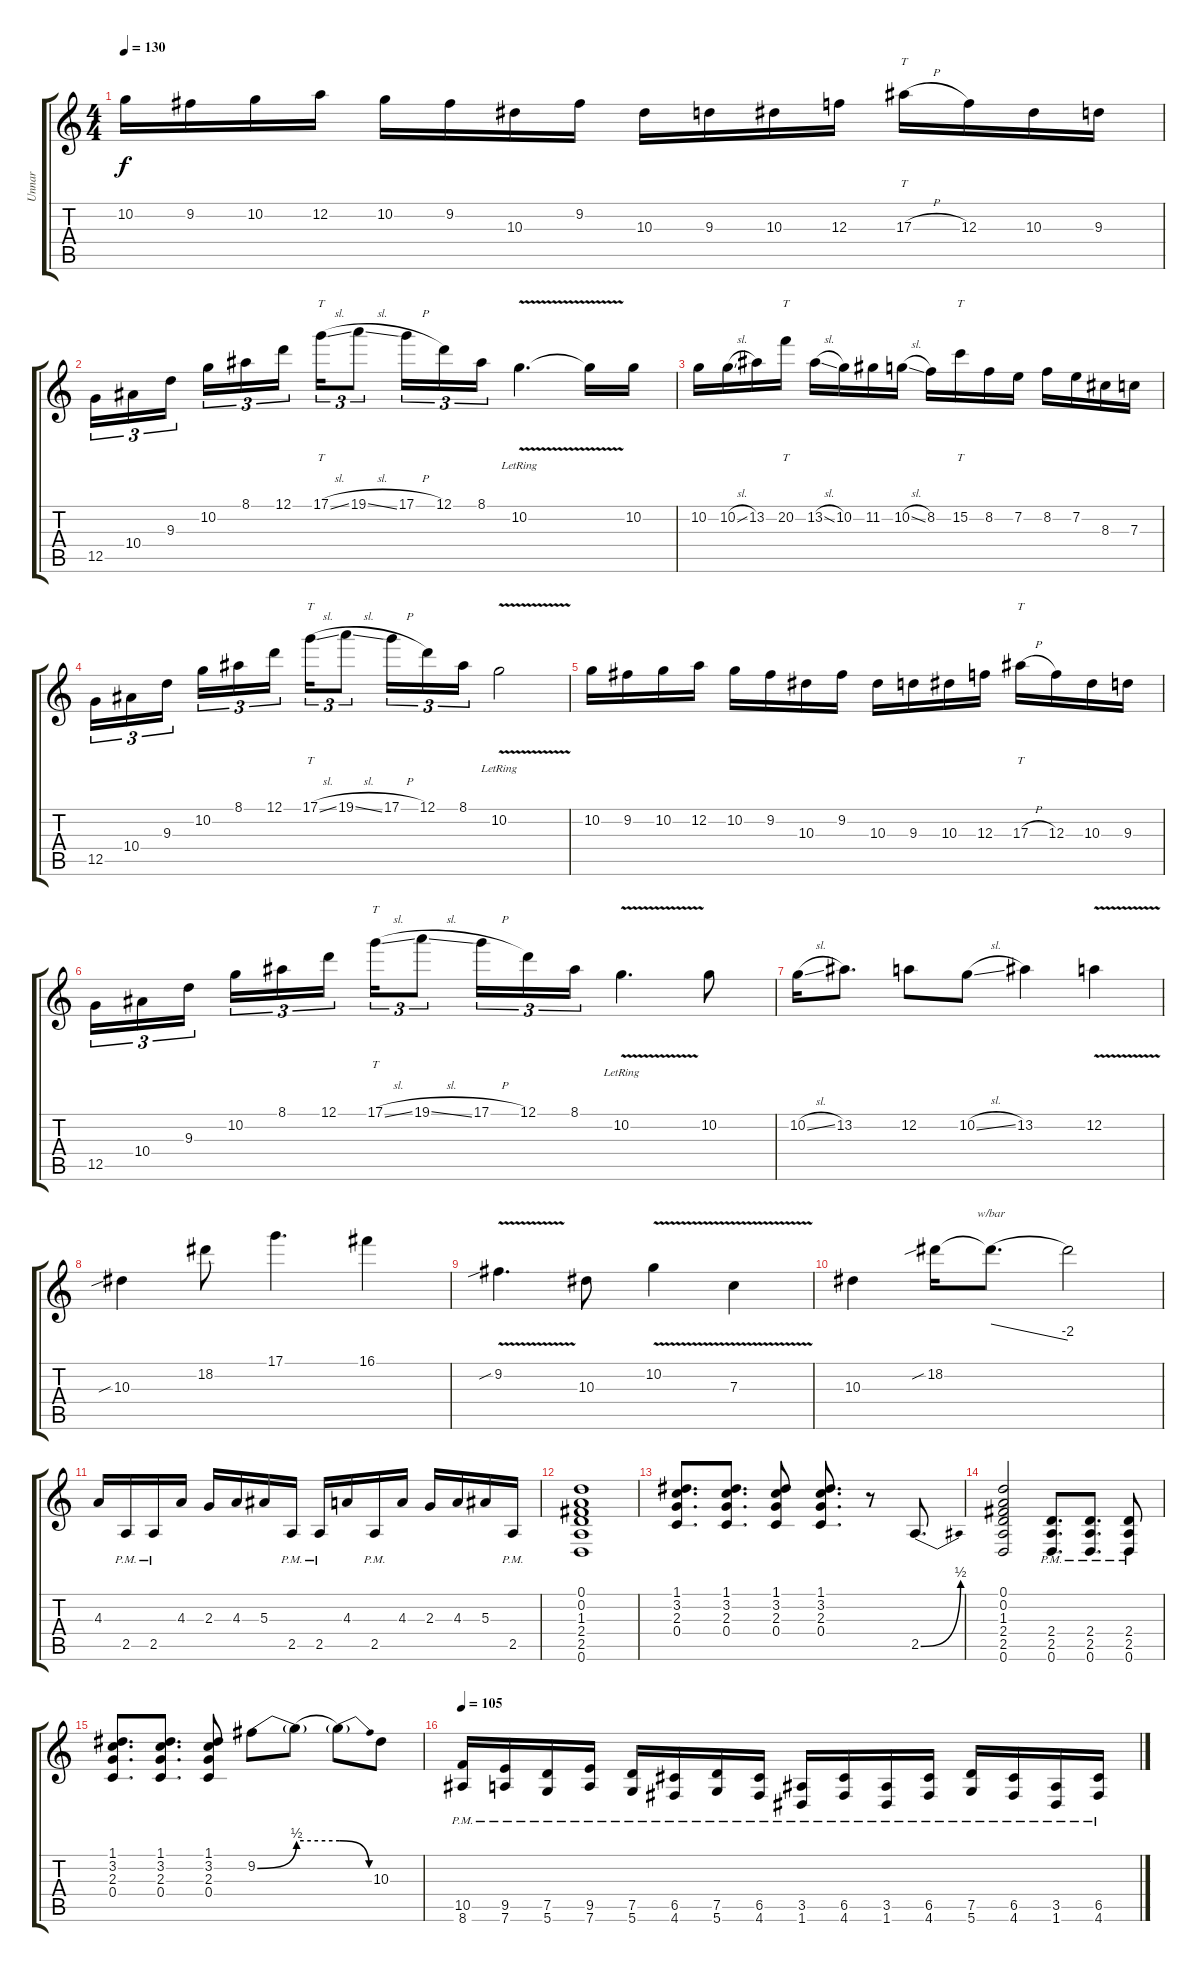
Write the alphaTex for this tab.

\track ("Unnar" "Unnar") {instrument distortionguitar}
\staff {score tabs}
\tuning (D4 A3 F3 C3 G2 D2) {hide}
\ts (4 4)
\tempo 130
\clef g2
\ks c
10.2.16{dy f} 9.2.16 10.2.16 12.2.16 10.2.16 9.2.16 10.3.16 9.2.16 10.3.16 9.3.16 10.3.16 12.3.16 17.3{h}.16{tt} 12.3.16 10.3.16 9.3.16 |
12.5.16{tu (3 2)} 10.4.16{tu (3 2)} 9.3.16{tu (3 2) beam splitsecondary} 10.2.16{tu (3 2)} 8.1.16{tu (3 2)} 12.1.16{tu (3 2)} 17.1{sl}.16{tt tu (3 2)} 19.1{sl}.8{tu (3 2)} 17.1{h}.16{tu (3 2)} 12.1.16{tu (3 2)} 8.1.16{tu (3 2)} 10.2{v lr}.4{d} 10.2{t}.16 10.2.16 |
10.2.16 10.2{sl}.16 13.2.16 20.2.16{tt} 13.2{sl}.16 10.2.16 11.2.16 10.2{sl}.16 8.2.16 15.2.16{tt} 8.2.16 7.2.16 8.2.16 7.2.16 8.3.16 7.3.16 |
12.5.16{tu (3 2)} 10.4.16{tu (3 2)} 9.3.16{tu (3 2) beam splitsecondary} 10.2.16{tu (3 2)} 8.1.16{tu (3 2)} 12.1.16{tu (3 2)} 17.1{sl}.16{tt tu (3 2)} 19.1{sl}.8{tu (3 2)} 17.1{h}.16{tu (3 2)} 12.1.16{tu (3 2)} 8.1.16{tu (3 2)} 10.2{v lr}.2 |
10.2.16 9.2.16 10.2.16 12.2.16 10.2.16 9.2.16 10.3.16 9.2.16 10.3.16 9.3.16 10.3.16 12.3.16 17.3{h}.16{tt} 12.3.16 10.3.16 9.3.16 |
12.5.16{tu (3 2)} 10.4.16{tu (3 2)} 9.3.16{tu (3 2) beam splitsecondary} 10.2.16{tu (3 2)} 8.1.16{tu (3 2)} 12.1.16{tu (3 2)} 17.1{sl}.16{tt tu (3 2)} 19.1{sl}.8{tu (3 2)} 17.1{h}.16{tu (3 2)} 12.1.16{tu (3 2)} 8.1.16{tu (3 2)} 10.2{v lr}.4{d} 10.2.8 |
10.2{sl}.16 13.2.8{d} 12.2.8 10.2{sl}.8 13.2.4 12.2{v}.4 |
10.3{sib}.4 18.2.8 17.1.4{d} 16.1.4 |
9.2{v sib}.4{d} 10.3.8 10.2{v}.4 7.3{v}.4 |
10.3.4 18.2{sib}.16 18.2{t}.8{d tbe (dive default 0 0 60 -8)} 18.2{t}.2 |
4.3.16 2.5{pm}.16 2.5{pm}.16 4.3.16 2.3.16 4.3.16 5.3.16 2.5{pm}.16 2.5{pm}.16 4.3.16 2.5{pm}.16 4.3.16 2.3.16 4.3.16 5.3.16 2.5{pm}.16 |
(0.1 0.2 1.3 2.4 2.5 0.6).1 |
(1.1 3.2 2.3 0.4).8{d} (1.1 3.2 2.3 0.4).8{d} (1.1 3.2 2.3 0.4).8 (1.1 3.2 2.3 0.4).8{d} r.8 2.5{be (bend 0 0 60 2)}.8{d} |
(0.1 0.2 1.3 2.4 2.5 0.6).2 (2.4{pm} 2.5{pm} 0.6{pm}).8{d} (2.4{pm} 2.5{pm} 0.6{pm}).8{d} (2.4{pm} 2.5{pm} 0.6{pm}).8 |
(1.1 3.2 2.3 0.4).8{d} (1.1 3.2 2.3 0.4).8{d} (1.1 3.2 2.3 0.4).8 9.2{be (bend 0 0 60 2)}.8 9.2{be (hold 0 2 60 2) t}.8 9.2{be (release 0 2 60 0) t}.8 10.3.8 |
\tempo 105
(10.5{pm} 8.6{pm}).16 (9.5{pm} 7.6{pm}).16 (7.5{pm} 5.6{pm}).16 (9.5{pm} 7.6{pm}).16 (7.5{pm} 5.6{pm}).16 (6.5{pm} 4.6{pm}).16 (7.5{pm} 5.6{pm}).16 (6.5{pm} 4.6{pm}).16 (3.5{pm} 1.6{pm}).16 (6.5{pm} 4.6{pm}).16 (3.5{pm} 1.6{pm}).16 (6.5{pm} 4.6{pm}).16 (7.5{pm} 5.6{pm}).16 (6.5{pm} 4.6{pm}).16 (3.5{pm} 1.6{pm}).16 (6.5{pm} 4.6{pm}).16
